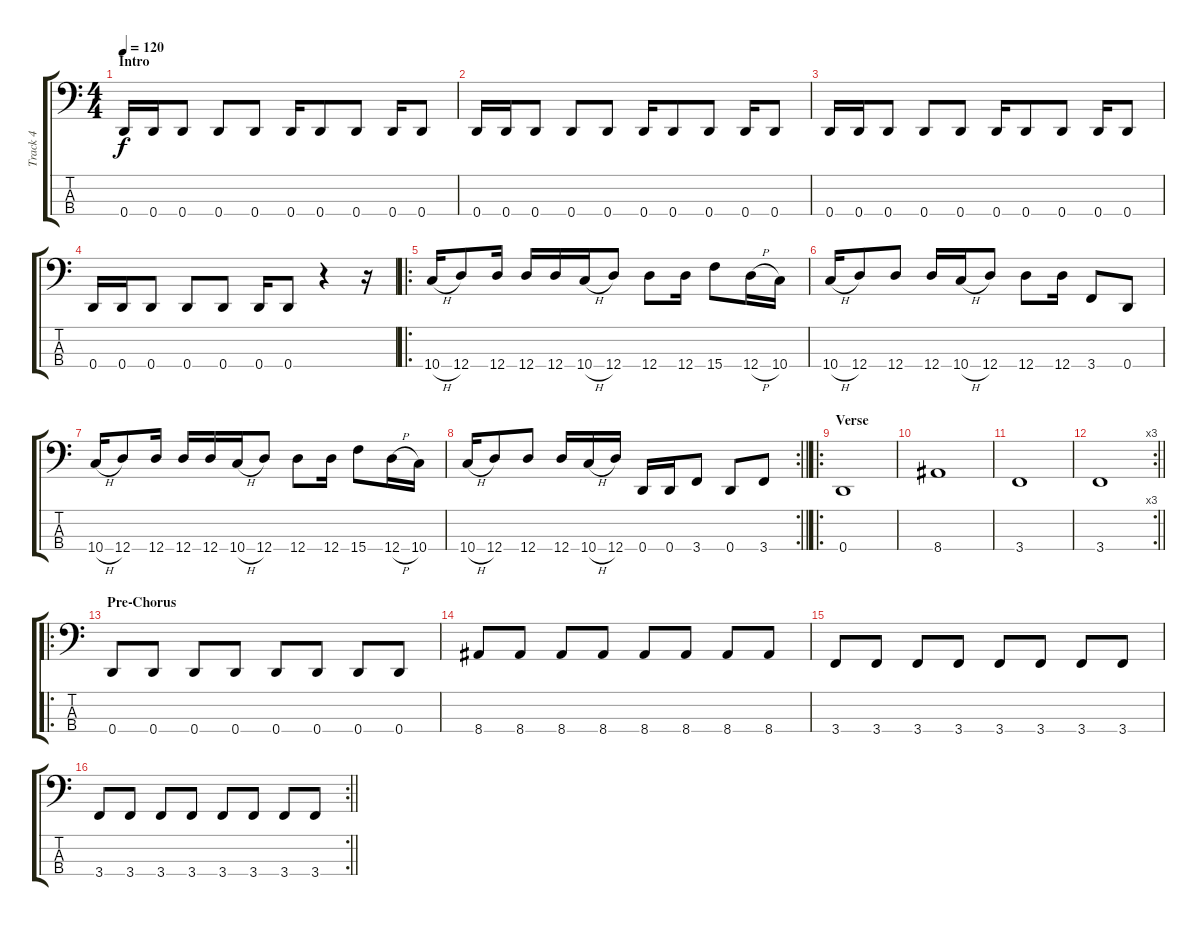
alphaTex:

\track ("Track 4" "Track 4") {instrument electricbassfinger}
\staff {score tabs}
\tuning (G2 D2 A1 D1) {hide}
\ts (4 4)
\section ("" "Intro")
\tempo 120
\clef f4
\ks c
0.4.16{dy f instrument electricbassfinger} 0.4.16 0.4.8 0.4.8 0.4.8 0.4.16 0.4.8 0.4.8 0.4.16 0.4.8 |
0.4.16 0.4.16 0.4.8 0.4.8 0.4.8 0.4.16 0.4.8 0.4.8 0.4.16 0.4.8 |
0.4.16 0.4.16 0.4.8 0.4.8 0.4.8 0.4.16 0.4.8 0.4.8 0.4.16 0.4.8 |
0.4.16 0.4.16 0.4.8 0.4.8 0.4.8 0.4.16 0.4.8 r.4 r.16 |
\ro
10.4{h}.16 12.4.8 12.4.16 12.4.16 12.4.16 10.4{h}.16 12.4.8 12.4.8 12.4.16 15.4.8 12.4{h}.16 10.4.16 |
10.4{h}.16 12.4.8 12.4.8 12.4.16 10.4{h}.16 12.4.8 12.4.8 12.4.16 3.4.8 0.4.8 |
10.4{h}.16 12.4.8 12.4.16 12.4.16 12.4.16 10.4{h}.16 12.4.8 12.4.8 12.4.16 15.4.8 12.4{h}.16 10.4.16 |
\rc 2
\barLineRight lightlight
10.4{h}.16 12.4.8 12.4.8 12.4.16 10.4{h}.16 12.4.16 0.4.16 0.4.16 3.4.8 0.4.8 3.4.8 |
\ro
\section ("" "Verse")
0.4.1 |
8.4.1 |
3.4.1 |
\rc 3
\barLineRight lightlight
3.4.1 |
\ro
\section ("" "Pre-Chorus")
0.4.8 0.4.8 0.4.8 0.4.8 0.4.8 0.4.8 0.4.8 0.4.8 |
8.4.8 8.4.8 8.4.8 8.4.8 8.4.8 8.4.8 8.4.8 8.4.8 |
3.4.8 3.4.8 3.4.8 3.4.8 3.4.8 3.4.8 3.4.8 3.4.8 |
\rc 2
\barLineRight lightlight
3.4.8 3.4.8 3.4.8 3.4.8 3.4.8 3.4.8 3.4.8 3.4.8
